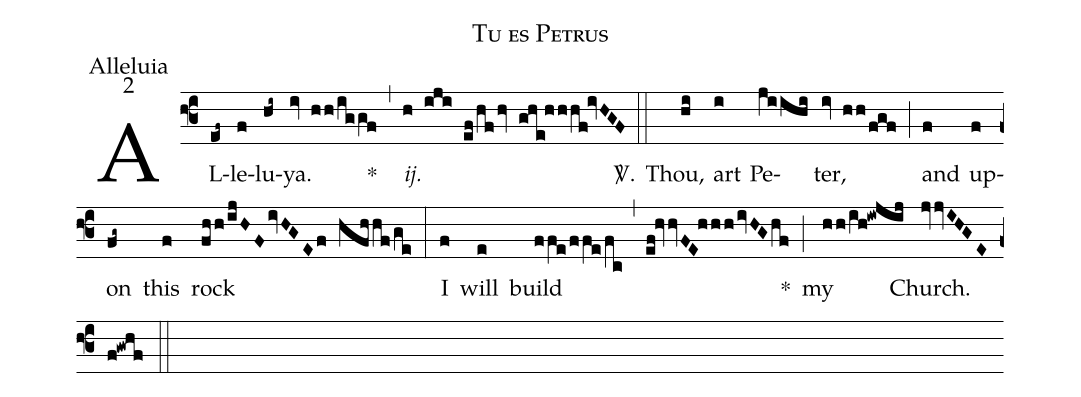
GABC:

name:Tu es Petrus;
office-part:Alleluia;
mode:2;
%%
(f3) AL(ef~)le(f)lu(hi~)ya.(iv hh/iggf) *(,) <i>ij.</i>(h iji ef/hf/hv ghe!hhhf!ivHGF) <sp>V/</sp>.(::) Thou,(hi) art(i) Pe(jiihi)ter,(iv hh/fgf) (;) and(f) up(f)on(fg~) this(f) rock(fhh/ijHF/ivHGEf hfhhf/ge) (:) I(f) will(e) build(ffe/ffe/fc) (,) (ef!hvvFE!hhh/ivHGhf) *(;) my(hh/ih!iwjij) Church.(jvvIHGE/f!gwhf) (::)
